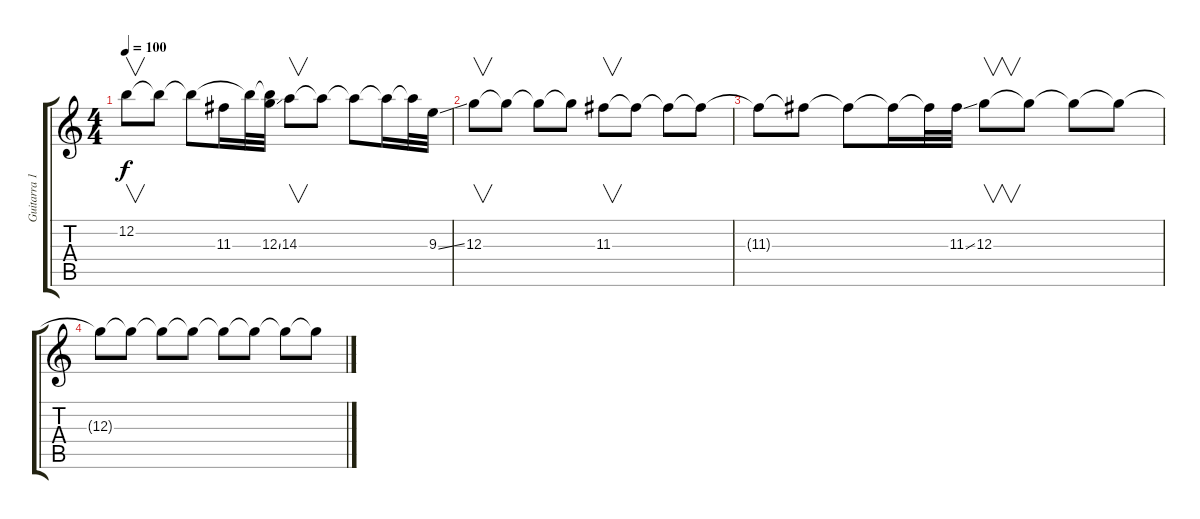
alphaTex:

\track ("Guitarra 1" "Guitarra 1") {instrument overdrivenguitar}
\staff {score tabs}
\tuning (E4 B3 G3 D3 A2 E2) {hide}
\ts (4 4)
\tempo 100
\clef g2
\ks c
12.2.8{v dy f} 12.2{t}.8 12.2{t}.8 11.3{t}.16 12.2{t}.32 (12.2{t} 12.3{ss}).32 14.3.8{v} 14.3{t}.8 14.3{t}.8 14.3{t}.16 14.3{t}.32 9.3{ss}.32 |
12.3.8{v} 12.3{t}.8 12.3{t}.8 12.3{t}.8 11.3.8{v} 11.3{t}.8 11.3{t}.8 11.3{t}.8 |
11.3{t}.8 11.3{t}.8 11.3{t}.8 11.3{t}.16 11.3{t}.32 11.3{ss}.32 12.3.8{v} 12.3{t}.8 12.3{t}.8 12.3{t}.8 |
12.3{t}.8{volume 0} 12.3{t}.8 12.3{t}.8 12.3{t}.8 12.3{t}.8 12.3{t}.8 12.3{t}.8 12.3{t}.8
